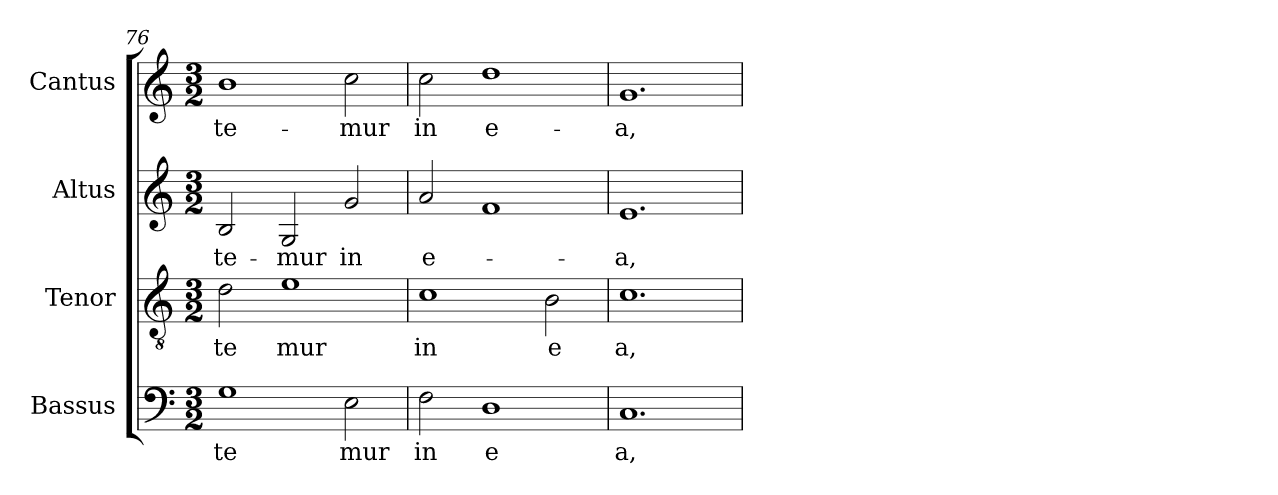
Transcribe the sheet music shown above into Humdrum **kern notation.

**kern	**text	**kern	**text	**kern	**text	**kern	**text
*part4	*part4	*part3	*part3	*part2	*part2	*part1	*part1
*staff4	*staff4	*staff3	*staff3	*staff2	*staff2	*staff1	*staff1
*I"Bassus	*	*I"Tenor	*	*I"Altus	*	*I"Cantus	*
*clefF4	*	*clefGv2	*	*clefG2	*	*clefG2	*
*	*	*k[]	*	*k[]	*	*k[]	*
*	*	*C:	*	*C:	*	*C:	*
*M3/2	*	*M3/2	*	*M3/2	*	*M3/2	*
=76	=76	=76	=76	=76	=76	=76	=76
!	!LO:LY:b:cj	!	!LO:LY:b:cj	!	!LO:LY:b:cj	!	!LO:LY:b:cj
1G	te	2d\	te	2B/	-te-	1b	-te-
!	!	!	!LO:LY:b:cj	!	!LO:LY:b:cj	!	!
.	.	1e	mur	2G/	-mur	.	.
!	!LO:LY:b:cj	!	!	!	!LO:LY:b:cj	!	!LO:LY:b:cj
2E\	mur	.	.	2g/	in	2cc\	-mur
=77	=77	=77	=77	=77	=77	=77	=77
!	!LO:LY:b:cj	!	!LO:LY:b:cj	!	!LO:LY:b:cj	!	!LO:LY:b:cj
2F\	in	1c	in	2a/	e-	2cc\	in
!	!LO:LY:b:cj	!	!	!	!	!	!LO:LY:b:cj
1D	e	.	.	1f	.	1dd	e-
!	!	!	!LO:LY:b:cj	!	!	!	!
.	.	2B\	e	.	.	.	.
=78	=78	=78	=78	=78	=78	=78	=78
!	!LO:LY:b:cj	!	!LO:LY:b:cj	!	!LO:LY:b:cj	!	!LO:LY:b:cj
1.C	a,	1.c	a,	1.e	-a,	1.g	-a,
=	=	=	=	=	=	=	=
*-	*-	*-	*-	*-	*-	*-	*-
